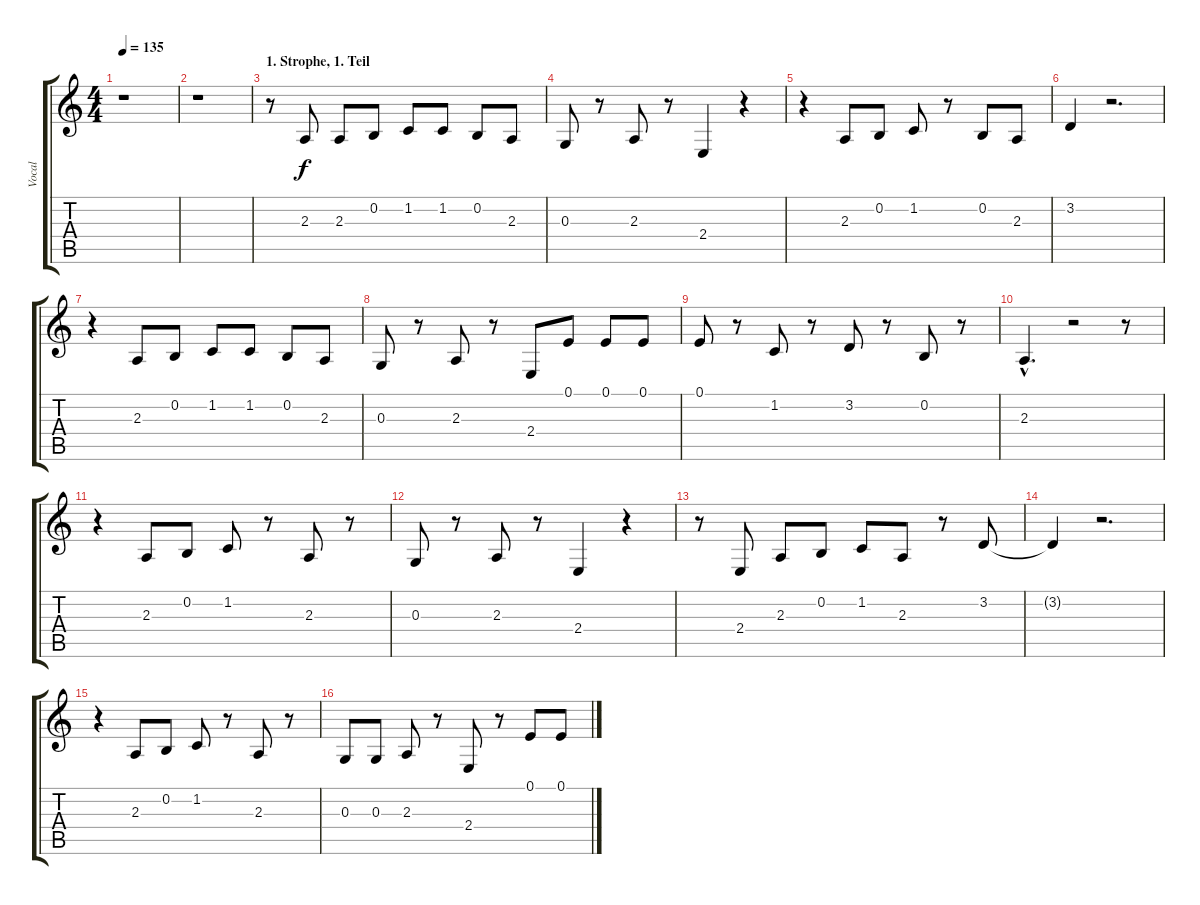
\track ("Vocal" "Vocal") {instrument lead1square}
\staff {score tabs}
\tuning (E4 B3 G3 D3 A2 E2) {hide}
\ts (4 4)
\tempo 135
\clef g2
\ks c
r.1{dy f instrument lead1square} |
r.1 |
\section ("" "1. Strophe, 1. Teil")
r.8 2.3.8 2.3.8 0.2.8 1.2.8 1.2.8 0.2.8 2.3.8 |
0.3.8 r.8 2.3.8 r.8 2.4.4 r.4 |
r.4 2.3.8 0.2.8 1.2.8 r.8 0.2.8 2.3.8 |
3.2.4 r.2{d} |
r.4 2.3.8 0.2.8 1.2.8 1.2.8 0.2.8 2.3.8 |
0.3.8 r.8 2.3.8 r.8 2.4.8 0.1.8 0.1.8 0.1.8 |
0.1.8 r.8 1.2.8 r.8 3.2.8 r.8 0.2.8 r.8 |
2.3{hac}.4{d} r.2 r.8 |
r.4 2.3.8 0.2.8 1.2.8 r.8 2.3.8 r.8 |
0.3.8 r.8 2.3.8 r.8 2.4.4 r.4 |
r.8 2.4.8 2.3.8 0.2.8 1.2.8 2.3.8 r.8 3.2.8 |
3.2{t}.4 r.2{d} |
r.4 2.3.8 0.2.8 1.2.8 r.8 2.3.8 r.8 |
0.3.8 0.3.8 2.3.8 r.8 2.4.8 r.8 0.1.8 0.1.8
